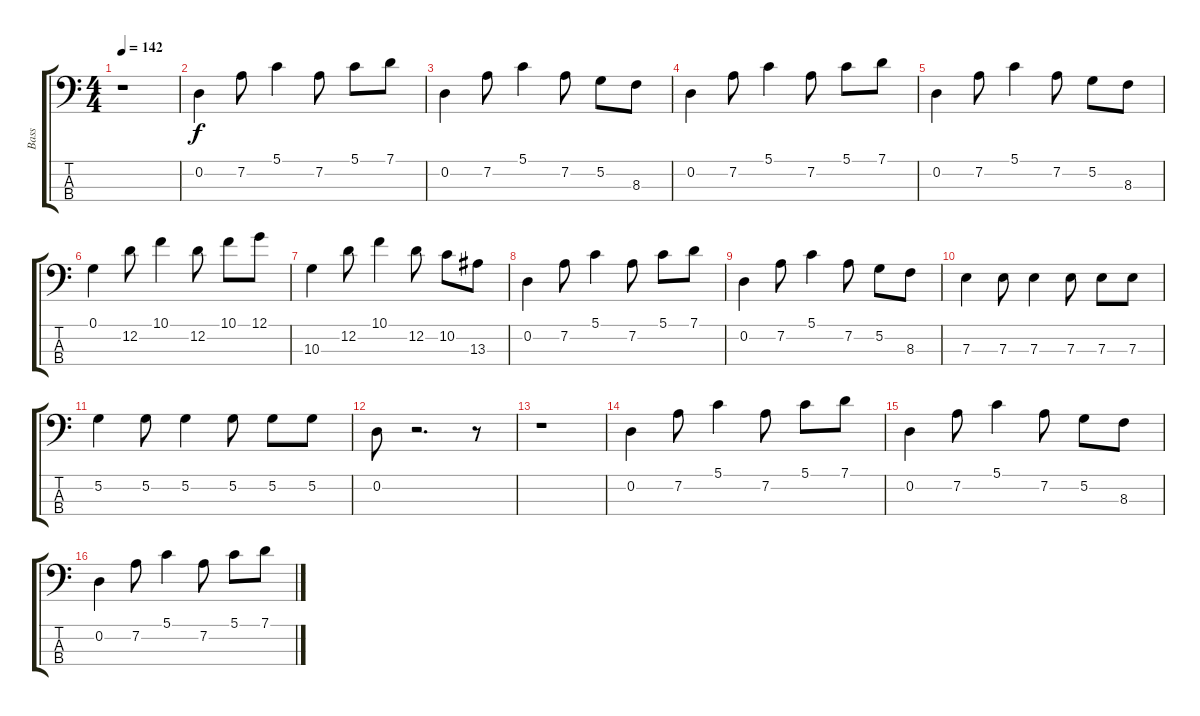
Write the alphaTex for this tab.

\track ("Bass" "Bass") {instrument electricbassfinger}
\staff {score tabs}
\tuning (G2 D2 A1 E1) {hide}
\ts (4 4)
\tempo 142
\clef f4
\ks c
r.1{dy f instrument electricbassfinger} |
0.2.4 7.2.8 5.1.4 7.2.8 5.1.8 7.1.8 |
0.2.4 7.2.8 5.1.4 7.2.8 5.2.8 8.3.8 |
0.2.4 7.2.8 5.1.4 7.2.8 5.1.8 7.1.8 |
0.2.4 7.2.8 5.1.4 7.2.8 5.2.8 8.3.8 |
0.1.4 12.2.8 10.1.4 12.2.8 10.1.8 12.1.8 |
10.3.4 12.2.8 10.1.4 12.2.8 10.2.8 13.3.8 |
0.2.4 7.2.8 5.1.4 7.2.8 5.1.8 7.1.8 |
0.2.4 7.2.8 5.1.4 7.2.8 5.2.8 8.3.8 |
7.3.4 7.3.8 7.3.4 7.3.8 7.3.8 7.3.8 |
5.2.4 5.2.8 5.2.4 5.2.8 5.2.8 5.2.8 |
0.2.8 r.2{d} r.8 |
r.1 |
0.2.4 7.2.8 5.1.4 7.2.8 5.1.8 7.1.8 |
0.2.4 7.2.8 5.1.4 7.2.8 5.2.8 8.3.8 |
0.2.4 7.2.8 5.1.4 7.2.8 5.1.8 7.1.8
